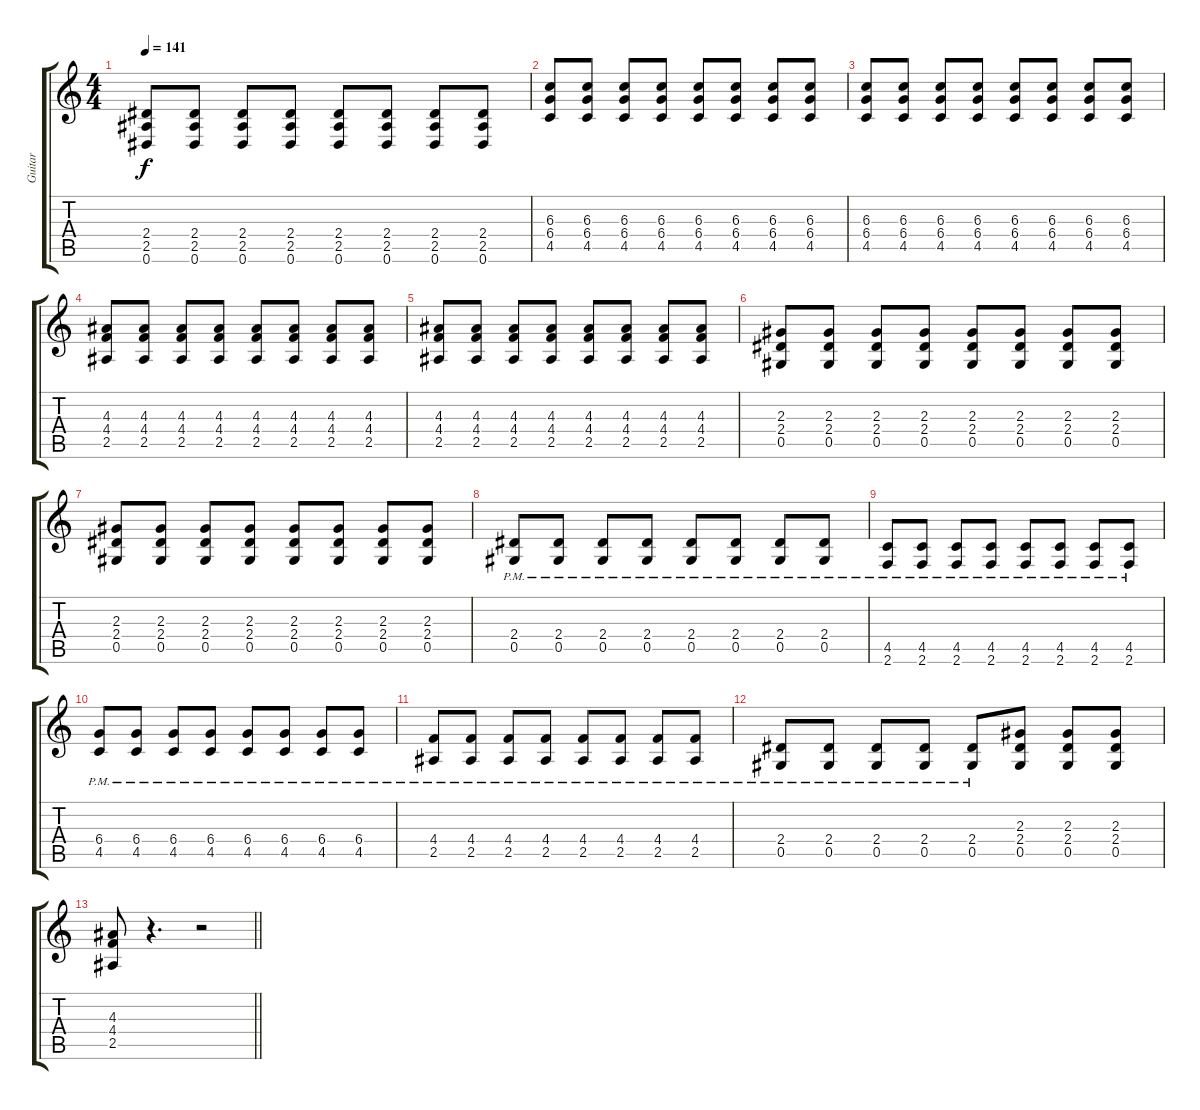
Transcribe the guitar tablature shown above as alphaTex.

\track ("Guitar" "Guitar") {instrument distortionguitar}
\staff {score tabs}
\tuning (Eb4 Bb3 Gb3 Db3 Ab2 Eb2) {hide}
\ts (4 4)
\tempo 141
\clef g2
\ks c
(2.4 2.5 0.6).8{dy f} (2.4 2.5 0.6).8 (2.4 2.5 0.6).8 (2.4 2.5 0.6).8 (2.4 2.5 0.6).8 (2.4 2.5 0.6).8 (2.4 2.5 0.6).8 (2.4 2.5 0.6).8 |
(6.3 6.4 4.5).8 (6.3 6.4 4.5).8 (6.3 6.4 4.5).8 (6.3 6.4 4.5).8 (6.3 6.4 4.5).8 (6.3 6.4 4.5).8 (6.3 6.4 4.5).8 (6.3 6.4 4.5).8 |
(6.3 6.4 4.5).8 (6.3 6.4 4.5).8 (6.3 6.4 4.5).8 (6.3 6.4 4.5).8 (6.3 6.4 4.5).8 (6.3 6.4 4.5).8 (6.3 6.4 4.5).8 (6.3 6.4 4.5).8 |
(4.3 4.4 2.5).8 (4.3 4.4 2.5).8 (4.3 4.4 2.5).8 (4.3 4.4 2.5).8 (4.3 4.4 2.5).8 (4.3 4.4 2.5).8 (4.3 4.4 2.5).8 (4.3 4.4 2.5).8 |
(4.3 4.4 2.5).8 (4.3 4.4 2.5).8 (4.3 4.4 2.5).8 (4.3 4.4 2.5).8 (4.3 4.4 2.5).8 (4.3 4.4 2.5).8 (4.3 4.4 2.5).8 (4.3 4.4 2.5).8 |
(2.3 2.4 0.5).8 (2.3 2.4 0.5).8 (2.3 2.4 0.5).8 (2.3 2.4 0.5).8 (2.3 2.4 0.5).8 (2.3 2.4 0.5).8 (2.3 2.4 0.5).8 (2.3 2.4 0.5).8 |
(2.3 2.4 0.5).8 (2.3 2.4 0.5).8 (2.3 2.4 0.5).8 (2.3 2.4 0.5).8 (2.3 2.4 0.5).8 (2.3 2.4 0.5).8 (2.3 2.4 0.5).8 (2.3 2.4 0.5).8 |
(2.4{pm} 0.5{pm}).8 (2.4{pm} 0.5{pm}).8 (2.4{pm} 0.5{pm}).8 (2.4{pm} 0.5{pm}).8 (2.4{pm} 0.5{pm}).8 (2.4{pm} 0.5{pm}).8 (2.4{pm} 0.5{pm}).8 (2.4{pm} 0.5{pm}).8 |
(4.5{pm} 2.6{pm}).8 (4.5{pm} 2.6{pm}).8 (4.5{pm} 2.6{pm}).8 (4.5{pm} 2.6{pm}).8 (4.5{pm} 2.6{pm}).8 (4.5{pm} 2.6{pm}).8 (4.5{pm} 2.6{pm}).8 (4.5{pm} 2.6{pm}).8 |
(6.4{pm} 4.5{pm}).8 (6.4{pm} 4.5{pm}).8 (6.4{pm} 4.5{pm}).8 (6.4{pm} 4.5{pm}).8 (6.4{pm} 4.5{pm}).8 (6.4{pm} 4.5{pm}).8 (6.4{pm} 4.5{pm}).8 (6.4{pm} 4.5{pm}).8 |
(4.4{pm} 2.5{pm}).8 (4.4{pm} 2.5{pm}).8 (4.4{pm} 2.5{pm}).8 (4.4{pm} 2.5{pm}).8 (4.4{pm} 2.5{pm}).8 (4.4{pm} 2.5{pm}).8 (4.4{pm} 2.5{pm}).8 (4.4{pm} 2.5{pm}).8 |
(2.4{pm} 0.5{pm}).8 (2.4{pm} 0.5{pm}).8 (2.4{pm} 0.5{pm}).8 (2.4{pm} 0.5{pm}).8 (2.4{pm} 0.5{pm}).8 (2.3 2.4 0.5).8 (2.3 2.4 0.5).8 (2.3 2.4 0.5).8 |
\barLineRight lightlight
(4.3 4.4 2.5).8 r.4{d} r.2
